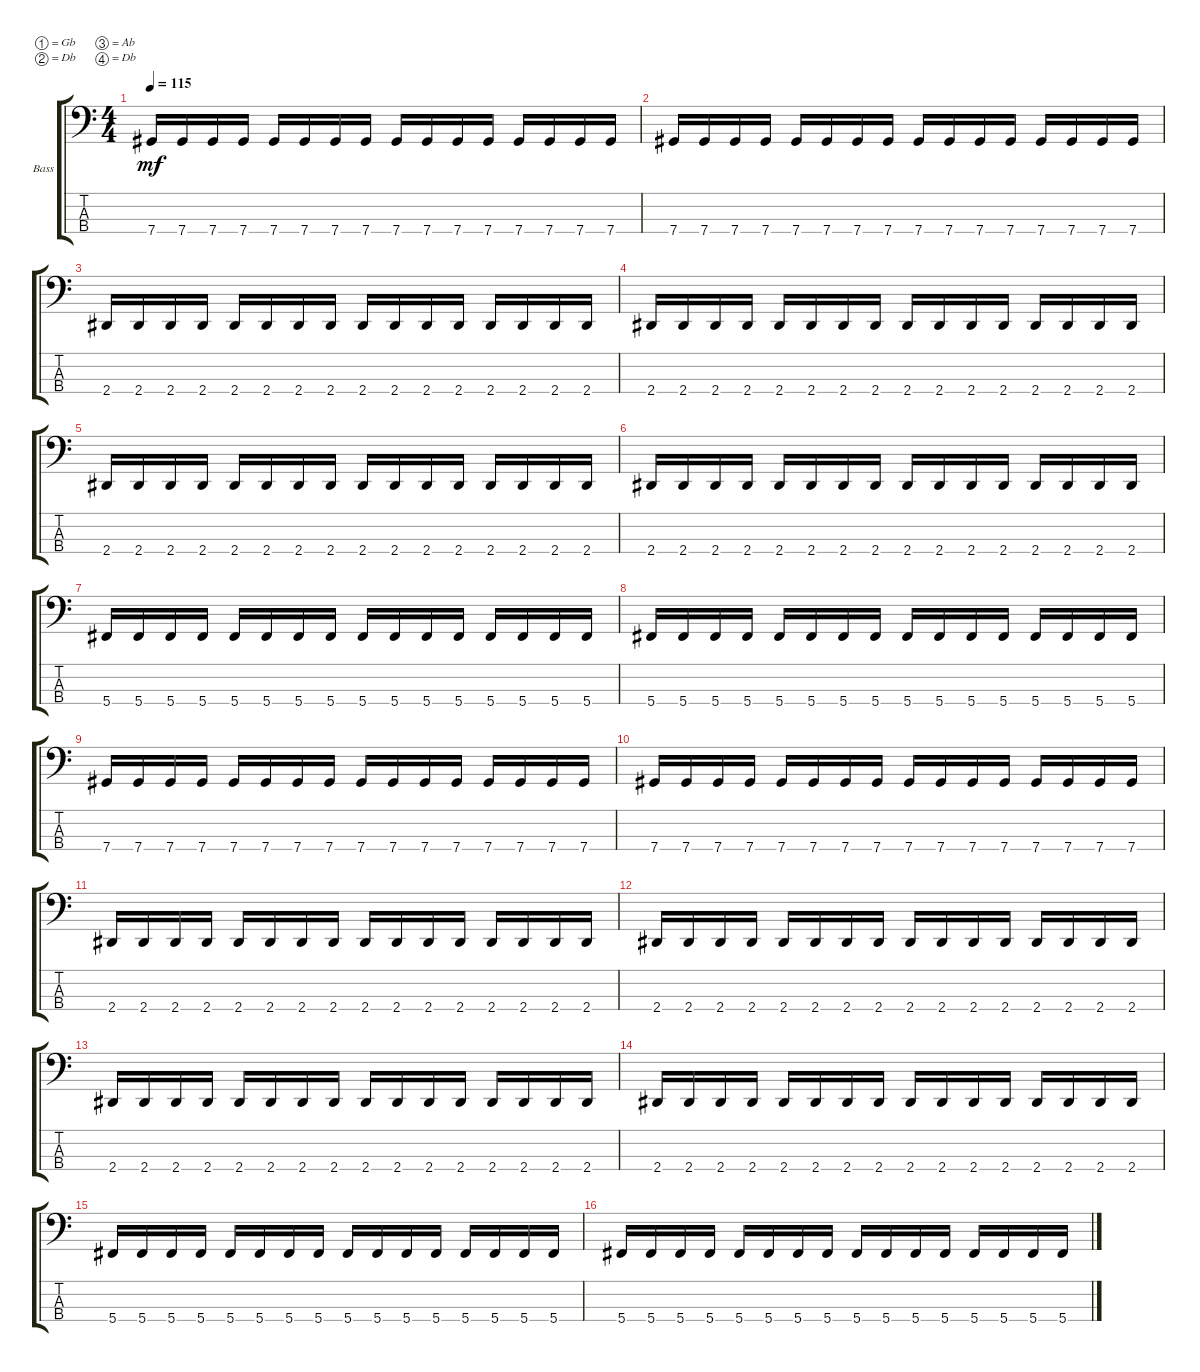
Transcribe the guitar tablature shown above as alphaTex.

\defaultSystemsLayout 4
\bracketExtendMode groupsimilarinstruments
\firstSystemTrackNameOrientation horizontal
\otherSystemsTrackNameOrientation horizontal
\track ("Bass" "Bass") {multiBarRest instrument electricbassfinger}
\staff {score tabs}
\tuning (Gb2 Db2 Ab1 Db1)
\ts (4 4)
\tempo 115
\clef f4
\ks c
7.4.16{dy mf} 7.4.16 7.4.16 7.4.16 7.4.16 7.4.16 7.4.16 7.4.16 7.4.16 7.4.16 7.4.16 7.4.16 7.4.16 7.4.16 7.4.16 7.4.16 |
7.4.16 7.4.16 7.4.16 7.4.16 7.4.16 7.4.16 7.4.16 7.4.16 7.4.16 7.4.16 7.4.16 7.4.16 7.4.16 7.4.16 7.4.16 7.4.16 |
2.4.16 2.4.16 2.4.16 2.4.16 2.4.16 2.4.16 2.4.16 2.4.16 2.4.16 2.4.16 2.4.16 2.4.16 2.4.16 2.4.16 2.4.16 2.4.16 |
2.4.16 2.4.16 2.4.16 2.4.16 2.4.16 2.4.16 2.4.16 2.4.16 2.4.16 2.4.16 2.4.16 2.4.16 2.4.16 2.4.16 2.4.16 2.4.16 |
2.4.16 2.4.16 2.4.16 2.4.16 2.4.16 2.4.16 2.4.16 2.4.16 2.4.16 2.4.16 2.4.16 2.4.16 2.4.16 2.4.16 2.4.16 2.4.16 |
2.4.16 2.4.16 2.4.16 2.4.16 2.4.16 2.4.16 2.4.16 2.4.16 2.4.16 2.4.16 2.4.16 2.4.16 2.4.16 2.4.16 2.4.16 2.4.16 |
5.4.16 5.4.16 5.4.16 5.4.16 5.4.16 5.4.16 5.4.16 5.4.16 5.4.16 5.4.16 5.4.16 5.4.16 5.4.16 5.4.16 5.4.16 5.4.16 |
5.4.16 5.4.16 5.4.16 5.4.16 5.4.16 5.4.16 5.4.16 5.4.16 5.4.16 5.4.16 5.4.16 5.4.16 5.4.16 5.4.16 5.4.16 5.4.16 |
7.4.16 7.4.16 7.4.16 7.4.16 7.4.16 7.4.16 7.4.16 7.4.16 7.4.16 7.4.16 7.4.16 7.4.16 7.4.16 7.4.16 7.4.16 7.4.16 |
7.4.16 7.4.16 7.4.16 7.4.16 7.4.16 7.4.16 7.4.16 7.4.16 7.4.16 7.4.16 7.4.16 7.4.16 7.4.16 7.4.16 7.4.16 7.4.16 |
2.4.16 2.4.16 2.4.16 2.4.16 2.4.16 2.4.16 2.4.16 2.4.16 2.4.16 2.4.16 2.4.16 2.4.16 2.4.16 2.4.16 2.4.16 2.4.16 |
2.4.16 2.4.16 2.4.16 2.4.16 2.4.16 2.4.16 2.4.16 2.4.16 2.4.16 2.4.16 2.4.16 2.4.16 2.4.16 2.4.16 2.4.16 2.4.16 |
2.4.16 2.4.16 2.4.16 2.4.16 2.4.16 2.4.16 2.4.16 2.4.16 2.4.16 2.4.16 2.4.16 2.4.16 2.4.16 2.4.16 2.4.16 2.4.16 |
2.4.16 2.4.16 2.4.16 2.4.16 2.4.16 2.4.16 2.4.16 2.4.16 2.4.16 2.4.16 2.4.16 2.4.16 2.4.16 2.4.16 2.4.16 2.4.16 |
5.4.16 5.4.16 5.4.16 5.4.16 5.4.16 5.4.16 5.4.16 5.4.16 5.4.16 5.4.16 5.4.16 5.4.16 5.4.16 5.4.16 5.4.16 5.4.16 |
5.4.16 5.4.16 5.4.16 5.4.16 5.4.16 5.4.16 5.4.16 5.4.16 5.4.16 5.4.16 5.4.16 5.4.16 5.4.16 5.4.16 5.4.16 5.4.16
